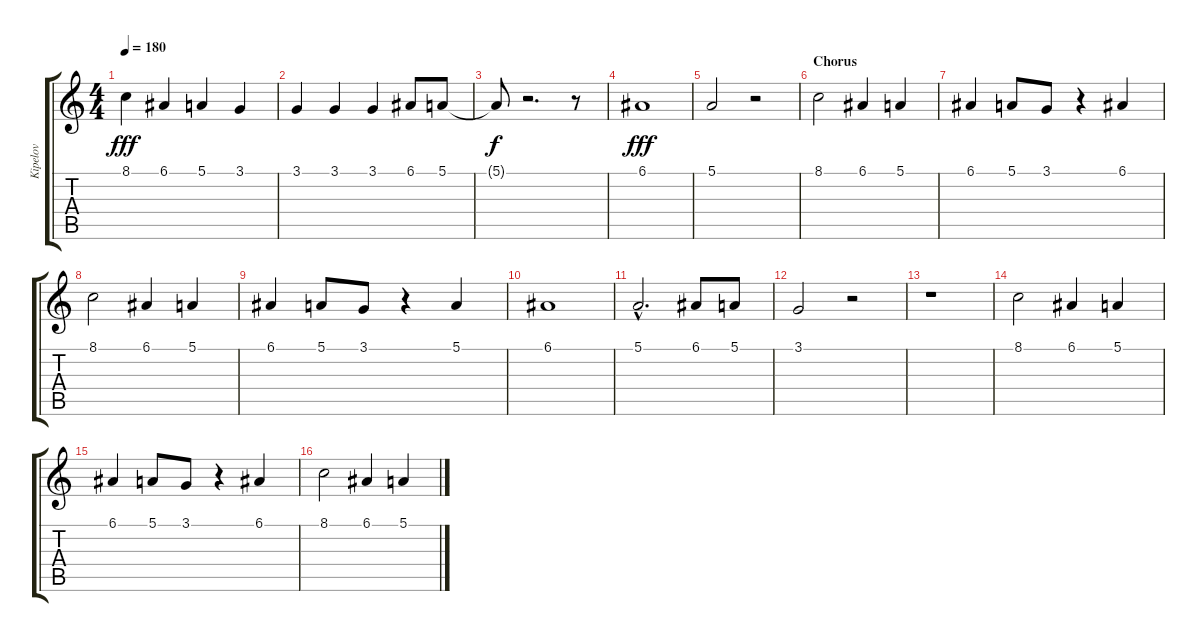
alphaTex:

\track ("Kipelov" "Kipelov") {instrument tenorsax}
\staff {score tabs}
\tuning (E4 B3 G3 D3 A2 E2) {hide}
\ts (4 4)
\tempo 180
\clef g2
\ks c
8.1.4{dy fff} 6.1.4 5.1.4 3.1.4 |
3.1.4 3.1.4 3.1.4 6.1.8 5.1.8 |
5.1{t}.8{dy f} r.2{d} r.8 |
6.1.1{dy fff} |
5.1.2 r.2 |
\section ("" "Chorus")
8.1.2 6.1.4 5.1.4 |
6.1.4 5.1.8 3.1.8 r.4 6.1.4 |
8.1.2 6.1.4 5.1.4 |
6.1.4 5.1.8 3.1.8 r.4 5.1.4 |
6.1.1 |
5.1{hac}.2{d} 6.1.8 5.1.8 |
3.1.2 r.2 |
r.1 |
8.1.2 6.1.4 5.1.4 |
6.1.4 5.1.8 3.1.8 r.4 6.1.4 |
8.1.2 6.1.4 5.1.4
